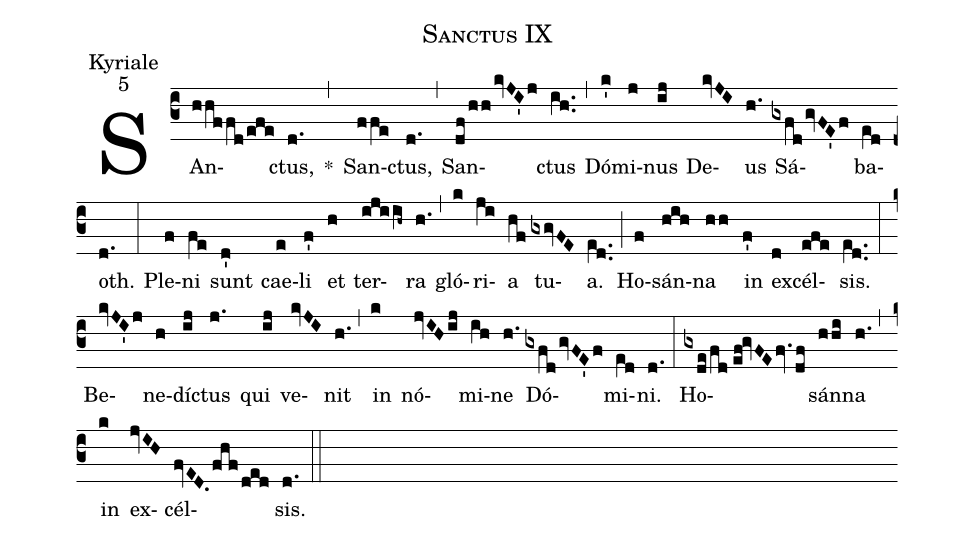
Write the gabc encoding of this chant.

name:Sanctus IX;
office-part:Kyriale;
mode:5;
%%
(c3) SAn(hhffd/efe)ctus,(d.) *(,) San(ffe)ctus,(d.) (,) San(df/hhkvJI'j)ctus(ih..) (,) Dó(k')mi(j)nus(ij) De(kvJI)us(h.) Sá(gxfdgvFE'f)ba(e[ll:1]d)oth.(d.) (:) Ple(f)ni(fe) sunt(d') cae(e)li(f') et(h) ter(ijiih~)ra(h.) (,) gló(k)ri(ji)a(hf) tu(gxgvFE)a.(e[ll:1]d..) (;) Ho(f)sán(hih)na(hh) in(f') ex(d)cél(efe)sis.(e[ll:1]d..) (:) Be(kvJI'j)ne(h)dí(ij)ctus(j.) qui(ij) ve(kvJI)nit(h.) (,) in(k) nó(jvIHij)mi(ih)ne(h.) Dó(gxfdgvFE'f)mi(e[ll:1]d)ni.(d.) (:) Ho(gxde/fd//ef!gvFEfv.df)sán(hhi)na(h.) (,) in(k) ex(jvIH)cél(fvED.fhf/ded)sis.(d.) (::)
